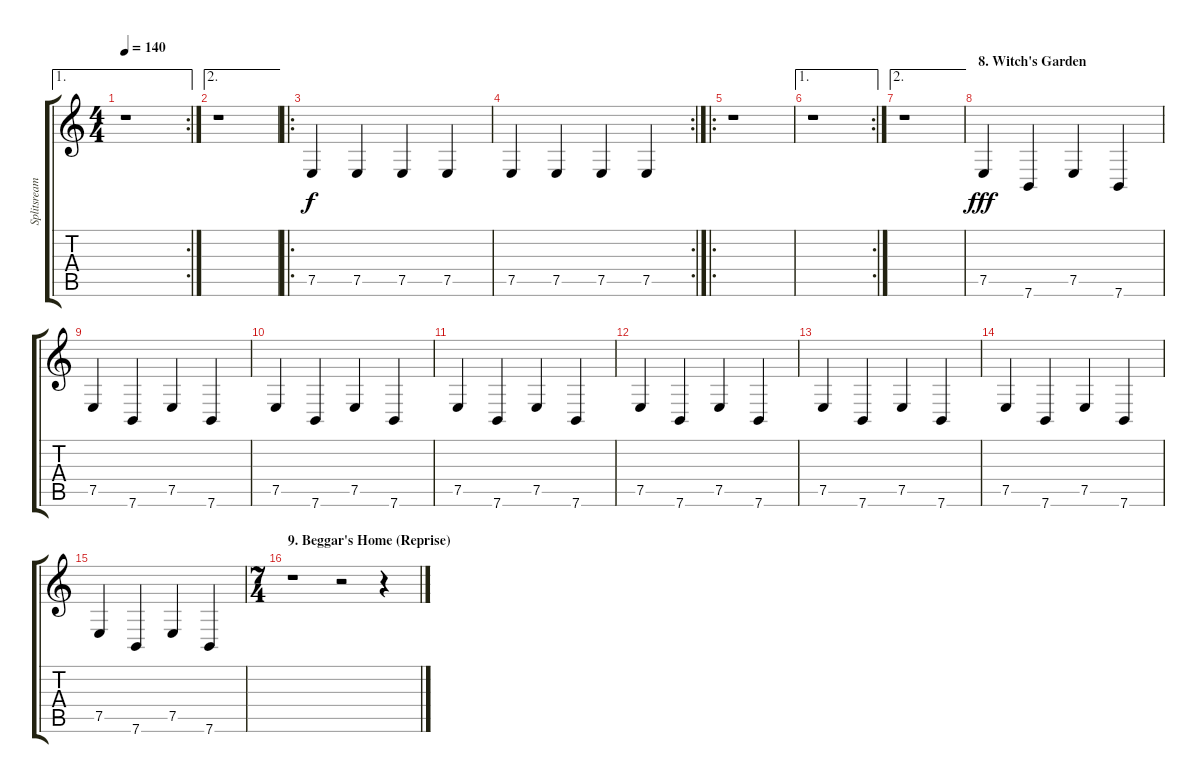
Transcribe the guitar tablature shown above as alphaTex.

\track ("Splitsream" "Splitsream") {instrument timpani}
\staff {score tabs}
\tuning (E4 B3 G3 D3 A2 E2) {hide}
\ae 1
\rc 2
\ts (4 4)
\tempo 140
\clef g2
\ks c
r.1{dy f} |
\ae 2
r.1 |
\ro
7.5.4 7.5.4 7.5.4 7.5.4 |
\rc 2
7.5.4 7.5.4 7.5.4 7.5.4 |
\ro
r.1 |
\ae 1
\rc 2
r.1 |
\ae 2
r.1 |
\section ("" "8. Witch's Garden")
7.5.4{dy fff} 7.6.4 7.5.4 7.6.4 |
7.5.4 7.6.4 7.5.4 7.6.4 |
7.5.4 7.6.4 7.5.4 7.6.4 |
7.5.4 7.6.4 7.5.4 7.6.4 |
7.5.4 7.6.4 7.5.4 7.6.4 |
7.5.4 7.6.4 7.5.4 7.6.4 |
7.5.4 7.6.4 7.5.4 7.6.4 |
7.5.4 7.6.4 7.5.4 7.6.4 |
\ts (7 4)
\section ("" "9. Beggar's Home (Reprise)")
r.1 r.2 r.4
